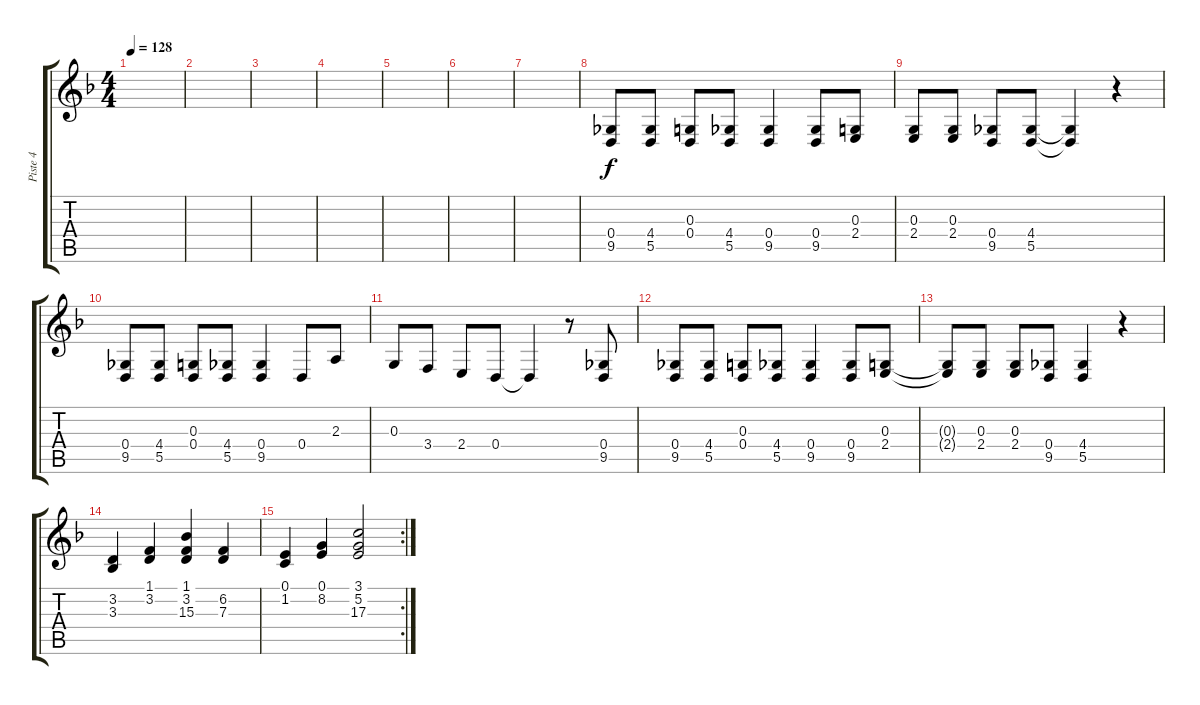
\track ("Piste 4" "Piste 4") {instrument choiraahs}
\staff {score tabs}
\tuning (E4 B3 G3 D3 A2 E2) {hide}
\ts (4 4)
\tempo 128
\clef g2
\ks f
|
|
|
|
|
|
|
(0.4 9.5).8 (4.4 5.5).8 (0.3 0.4).8 (4.4 5.5).8 (0.4 9.5).4 (0.4 9.5).8 (0.3 2.4).8 |
(0.3 2.4).8 (0.3 2.4).8 (0.4 9.5).8 (4.4 5.5).8 (4.4{t} 5.5{t}).4 r.4 |
(0.4 9.5).8 (4.4 5.5).8 (0.3 0.4).8 (4.4 5.5).8 (0.4 9.5).4 0.4.8 2.3.8 |
0.3.8 3.4.8 2.4.8 0.4.8 0.4{t}.4 r.8 (0.4 9.5).8 |
(0.4 9.5).8 (4.4 5.5).8 (0.3 0.4).8 (4.4 5.5).8 (0.4 9.5).4 (0.4 9.5).8 (0.3 2.4).8 |
(0.3{t} 2.4{t}).8 (0.3 2.4).8 (0.3 2.4).8 (0.4 9.5).8 (4.4 5.5).4 r.4 |
(3.2 3.3).4 (1.1 3.2).4 (1.1 3.2 15.3).4 (6.2 7.3).4 |
\rc 2
(0.1 1.2).4 (0.1 8.2).4 (3.1 5.2 17.3).2
